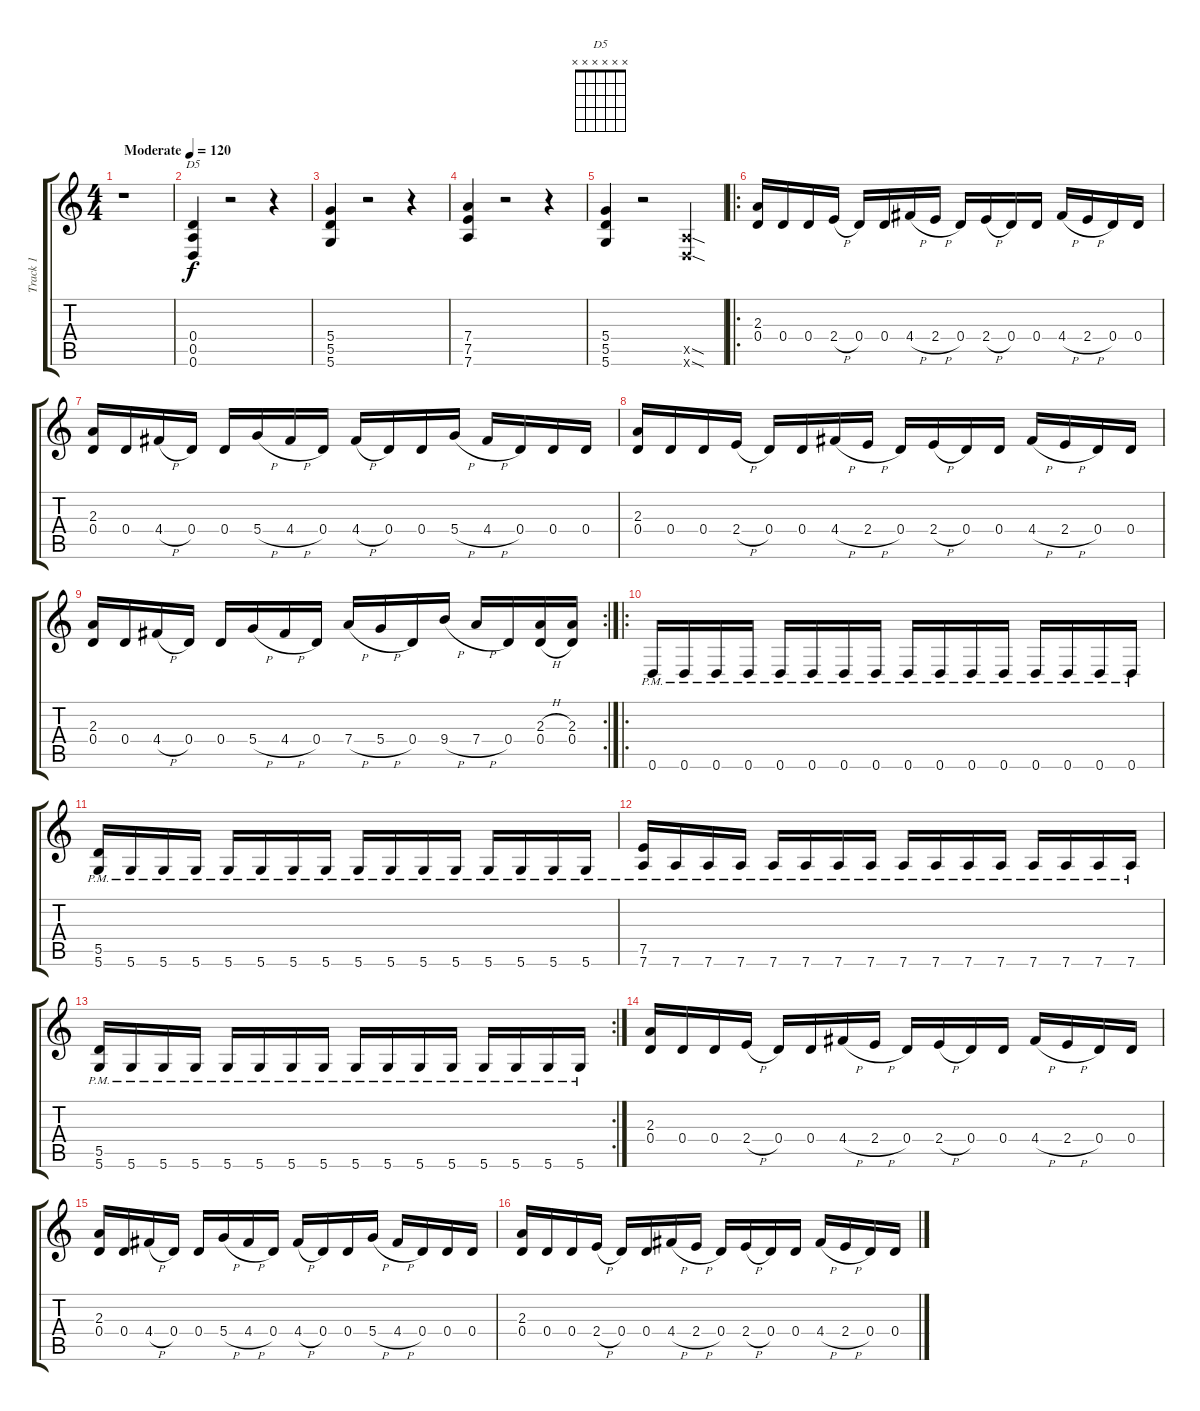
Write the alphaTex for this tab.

\track ("Track 1" "Track 1") {instrument overdrivenguitar}
\staff {score tabs}
\tuning (E4 B3 G3 D3 A2 D2) {hide}
\chord ("D5" x x x x x x)
\ts (4 4)
\tempo (120 "Moderate")
\clef g2
\ks c
r.1{dy f instrument overdrivenguitar} |
(0.4 0.5 0.6).4{ch "D5"} r.2 r.4 |
(5.4 5.5 5.6).4 r.2 r.4 |
(7.4 7.5 7.6).4 r.2 r.4 |
(5.4 5.5 5.6).4 r.2 (0.5{sod x} 0.6{sod x}).4 |
\ro
(2.3 0.4).16 0.4.16 0.4.16 2.4{h}.16 0.4.16 0.4.16 4.4{h}.16 2.4{h}.16 0.4.16 2.4{h}.16 0.4.16 0.4.16 4.4{h}.16 2.4{h}.16 0.4.16 0.4.16 |
(2.3 0.4).16 0.4.16 4.4{h}.16 0.4.16 0.4.16 5.4{h}.16 4.4{h}.16 0.4.16 4.4{h}.16 0.4.16 0.4.16 5.4{h}.16 4.4{h}.16 0.4.16 0.4.16 0.4.16 |
(2.3 0.4).16 0.4.16 0.4.16 2.4{h}.16 0.4.16 0.4.16 4.4{h}.16 2.4{h}.16 0.4.16 2.4{h}.16 0.4.16 0.4.16 4.4{h}.16 2.4{h}.16 0.4.16 0.4.16 |
\rc 2
(2.3 0.4).16 0.4.16 4.4{h}.16 0.4.16 0.4.16 5.4{h}.16 4.4{h}.16 0.4.16 7.4{h}.16 5.4{h}.16 0.4.16 9.4{h}.16 7.4{h}.16 0.4.16 (2.3{h} 0.4{h}).16 (2.3 0.4).16 |
\ro
0.6{pm}.16 0.6{pm}.16 0.6{pm}.16 0.6{pm}.16 0.6{pm}.16 0.6{pm}.16 0.6{pm}.16 0.6{pm}.16 0.6{pm}.16 0.6{pm}.16 0.6{pm}.16 0.6{pm}.16 0.6{pm}.16 0.6{pm}.16 0.6{pm}.16 0.6{pm}.16 |
(5.5{pm} 5.6{pm}).16 5.6{pm}.16 5.6{pm}.16 5.6{pm}.16 5.6{pm}.16 5.6{pm}.16 5.6{pm}.16 5.6{pm}.16 5.6{pm}.16 5.6{pm}.16 5.6{pm}.16 5.6{pm}.16 5.6{pm}.16 5.6{pm}.16 5.6{pm}.16 5.6{pm}.16 |
(7.5{pm} 7.6{pm}).16 7.6{pm}.16 7.6{pm}.16 7.6{pm}.16 7.6{pm}.16 7.6{pm}.16 7.6{pm}.16 7.6{pm}.16 7.6{pm}.16 7.6{pm}.16 7.6{pm}.16 7.6{pm}.16 7.6{pm}.16 7.6{pm}.16 7.6{pm}.16 7.6{pm}.16 |
\rc 2
(5.5{pm} 5.6{pm}).16 5.6{pm}.16 5.6{pm}.16 5.6{pm}.16 5.6{pm}.16 5.6{pm}.16 5.6{pm}.16 5.6{pm}.16 5.6{pm}.16 5.6{pm}.16 5.6{pm}.16 5.6{pm}.16 5.6{pm}.16 5.6{pm}.16 5.6{pm}.16 5.6{pm}.16 |
(2.3 0.4).16 0.4.16 0.4.16 2.4{h}.16 0.4.16 0.4.16 4.4{h}.16 2.4{h}.16 0.4.16 2.4{h}.16 0.4.16 0.4.16 4.4{h}.16 2.4{h}.16 0.4.16 0.4.16 |
(2.3 0.4).16 0.4.16 4.4{h}.16 0.4.16 0.4.16 5.4{h}.16 4.4{h}.16 0.4.16 4.4{h}.16 0.4.16 0.4.16 5.4{h}.16 4.4{h}.16 0.4.16 0.4.16 0.4.16 |
(2.3 0.4).16 0.4.16 0.4.16 2.4{h}.16 0.4.16 0.4.16 4.4{h}.16 2.4{h}.16 0.4.16 2.4{h}.16 0.4.16 0.4.16 4.4{h}.16 2.4{h}.16 0.4.16 0.4.16
